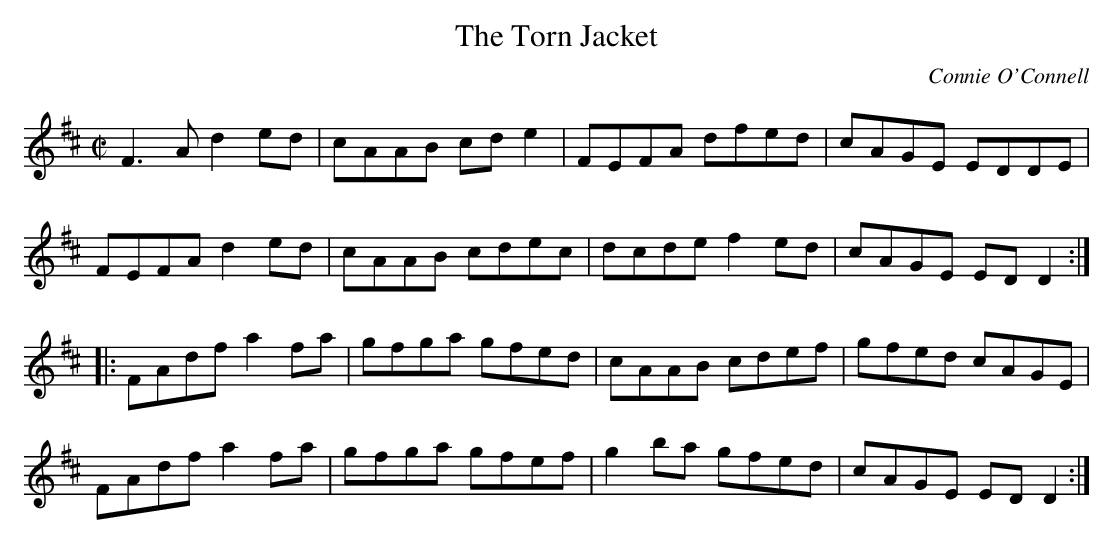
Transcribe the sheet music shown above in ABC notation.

X:1
T:Torn Jacket, The
M:C|
L:1/8
C:Connie O'Connell
K:D
F3A d2ed|cAAB cde2|FEFA dfed|cAGE EDDE|!
FEFA d2ed|cAAB cdec|dcde f2ed|cAGE EDD2:|!
|:FAdf a2fa|gfga gfed|cAAB cdef|gfed cAGE|!
FAdf a2fa|gfga gfef|g2ba gfed|cAGE EDD2:|]!
